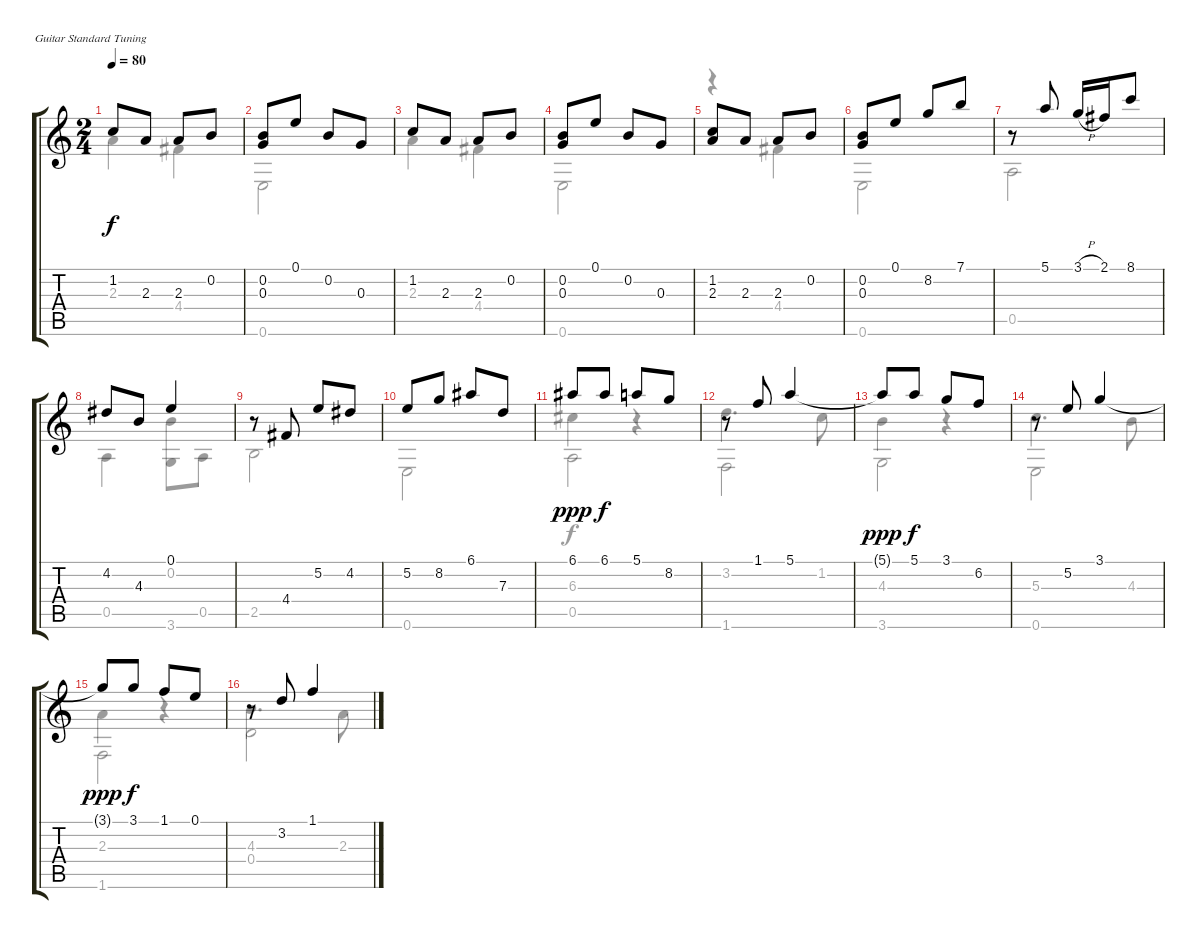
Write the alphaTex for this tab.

\bracketExtendMode groupsimilarinstruments
\firstSystemTrackNameOrientation horizontal
\otherSystemsTrackNameOrientation horizontal
\track "" {instrument acousticguitarnylon}
\staff {score tabs}
\tuning (E4 B3 G3 D3 A2 E2)
\voice
\ts (2 4)
\tempo 80
\clef g2
\ks c
1.2.8{dy f} 2.3.8 2.3.8 0.2.8 |
(0.2 0.3).8 0.1.8 0.2.8 0.3.8 |
1.2.8 2.3.8 2.3.8 0.2.8 |
(0.2 0.3).8 0.1.8 0.2.8 0.3.8 |
(1.2 2.3).8 2.3.8 2.3.8 0.2.8 |
(0.2 0.3).8 0.1.8 8.2.8 7.1.8 |
r.8 5.1.8 3.1{h}.16 2.1.16 8.1.8 |
4.2.8 4.3.8 0.1.4 |
r.8 4.4.8 5.2.8 4.2.8 |
5.2.8 8.2.8 6.1.8 7.3.8 |
6.1.8{dy ppp} 6.1.8{dy f} 5.1.8 8.2.8 |
r.8 1.1.8 5.1.4 |
5.1{t}.8{dy ppp} 5.1.8{dy f} 3.1.8 6.2.8 |
r.8 5.2.8 3.1.4 |
3.1{t}.8{dy ppp} 3.1.8{dy f} 1.1.8 0.1.8 |
r.8 3.2.8 1.1.4
\voice
\clef g2
\ottava regular
\simile none
\ks c
2.3.4{dy f} 4.4.4 |
0.6.2 |
2.3.4 4.4.4 |
0.6.2 |
r.4 4.4.4 |
0.6.2 |
0.5.2 |
0.5.4 (0.2 3.6).8 0.5.8 |
2.5.2 |
0.6.2 |
6.3.4 r.4 |
3.2.4{d} 1.2.8 |
4.3.4 r.4 |
5.3.4{d} 4.3.8 |
2.3.4 r.4 |
4.3.4{d} 2.3.8
\voice
\clef g2
\ottava regular
\simile none
\ks c
|
|
|
|
|
|
|
|
|
|
0.5.2 |
1.6.2 |
3.6.2 |
0.6.2 |
1.6.2 |
0.4.2
